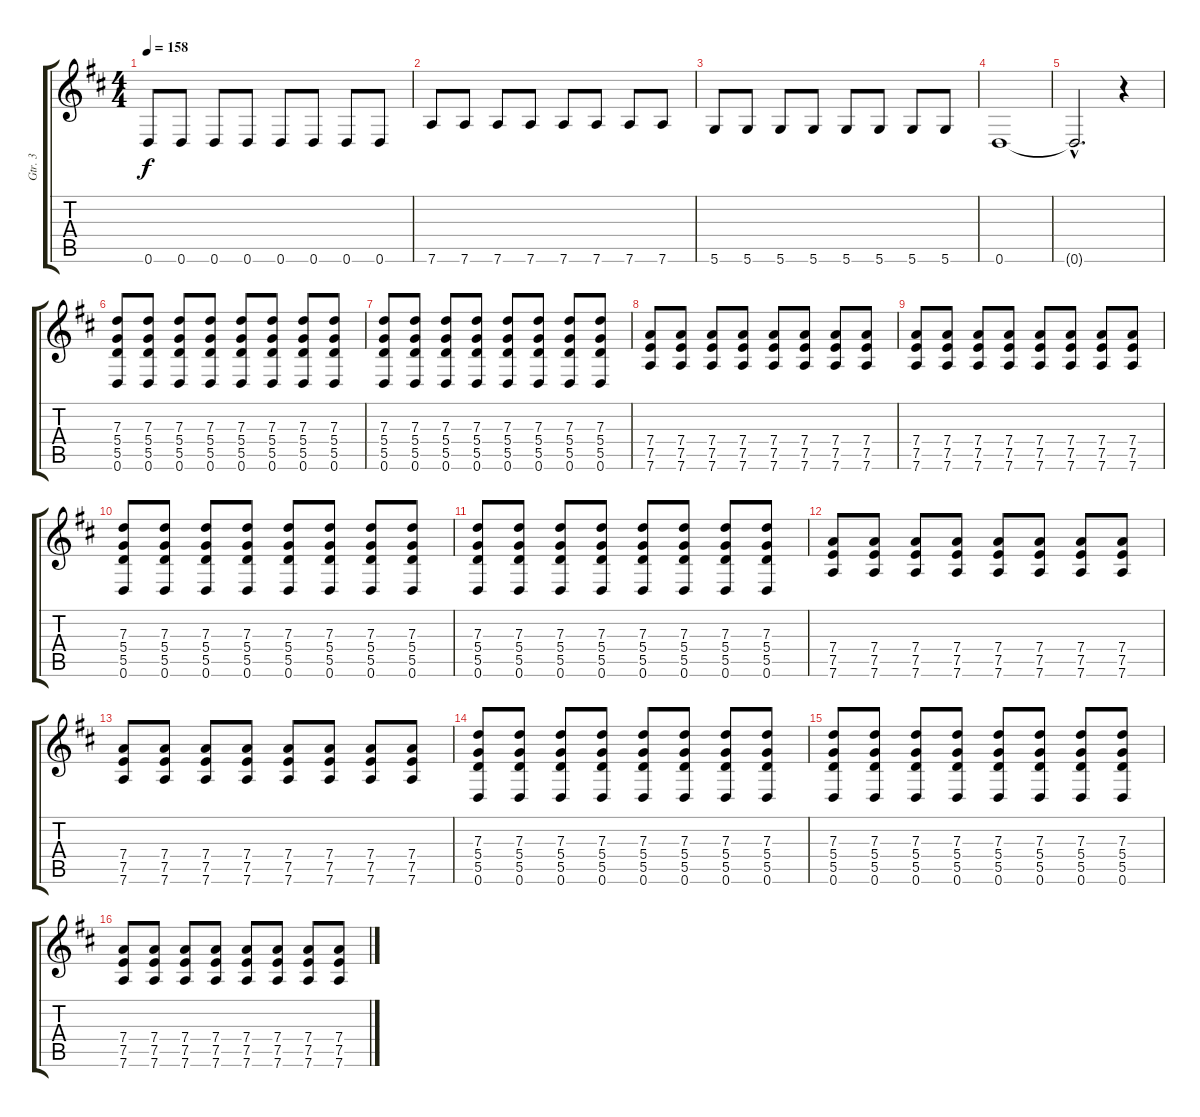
\track ("Gtr. 3" "Gtr. 3") {instrument distortionguitar}
\staff {score tabs}
\tuning (E4 B3 G3 D3 A2 D2) {hide}
\ts (4 4)
\tempo 158
\clef g2
\ks d
0.6.8{dy f} 0.6.8 0.6.8 0.6.8 0.6.8 0.6.8 0.6.8 0.6.8 |
7.6.8 7.6.8 7.6.8 7.6.8 7.6.8 7.6.8 7.6.8 7.6.8 |
5.6.8 5.6.8 5.6.8 5.6.8 5.6.8 5.6.8 5.6.8 5.6.8 |
0.6.1 |
0.6{hac t}.2{d} r.4 |
(7.3 5.4 5.5 0.6).8{volume 12} (7.3 5.4 5.5 0.6).8 (7.3 5.4 5.5 0.6).8 (7.3 5.4 5.5 0.6).8 (7.3 5.4 5.5 0.6).8 (7.3 5.4 5.5 0.6).8 (7.3 5.4 5.5 0.6).8 (7.3 5.4 5.5 0.6).8 |
(7.3 5.4 5.5 0.6).8 (7.3 5.4 5.5 0.6).8 (7.3 5.4 5.5 0.6).8 (7.3 5.4 5.5 0.6).8 (7.3 5.4 5.5 0.6).8 (7.3 5.4 5.5 0.6).8 (7.3 5.4 5.5 0.6).8 (7.3 5.4 5.5 0.6).8 |
(7.4 7.5 7.6).8 (7.4 7.5 7.6).8 (7.4 7.5 7.6).8 (7.4 7.5 7.6).8 (7.4 7.5 7.6).8 (7.4 7.5 7.6).8 (7.4 7.5 7.6).8 (7.4 7.5 7.6).8 |
(7.4 7.5 7.6).8 (7.4 7.5 7.6).8 (7.4 7.5 7.6).8 (7.4 7.5 7.6).8 (7.4 7.5 7.6).8 (7.4 7.5 7.6).8 (7.4 7.5 7.6).8 (7.4 7.5 7.6).8 |
(7.3 5.4 5.5 0.6).8 (7.3 5.4 5.5 0.6).8 (7.3 5.4 5.5 0.6).8 (7.3 5.4 5.5 0.6).8 (7.3 5.4 5.5 0.6).8 (7.3 5.4 5.5 0.6).8 (7.3 5.4 5.5 0.6).8 (7.3 5.4 5.5 0.6).8 |
(7.3 5.4 5.5 0.6).8 (7.3 5.4 5.5 0.6).8 (7.3 5.4 5.5 0.6).8 (7.3 5.4 5.5 0.6).8 (7.3 5.4 5.5 0.6).8 (7.3 5.4 5.5 0.6).8 (7.3 5.4 5.5 0.6).8 (7.3 5.4 5.5 0.6).8 |
(7.4 7.5 7.6).8 (7.4 7.5 7.6).8 (7.4 7.5 7.6).8 (7.4 7.5 7.6).8 (7.4 7.5 7.6).8 (7.4 7.5 7.6).8 (7.4 7.5 7.6).8 (7.4 7.5 7.6).8 |
(7.4 7.5 7.6).8 (7.4 7.5 7.6).8 (7.4 7.5 7.6).8 (7.4 7.5 7.6).8 (7.4 7.5 7.6).8 (7.4 7.5 7.6).8 (7.4 7.5 7.6).8 (7.4 7.5 7.6).8 |
(7.3 5.4 5.5 0.6).8 (7.3 5.4 5.5 0.6).8 (7.3 5.4 5.5 0.6).8 (7.3 5.4 5.5 0.6).8 (7.3 5.4 5.5 0.6).8 (7.3 5.4 5.5 0.6).8 (7.3 5.4 5.5 0.6).8 (7.3 5.4 5.5 0.6).8 |
(7.3 5.4 5.5 0.6).8 (7.3 5.4 5.5 0.6).8 (7.3 5.4 5.5 0.6).8 (7.3 5.4 5.5 0.6).8 (7.3 5.4 5.5 0.6).8 (7.3 5.4 5.5 0.6).8 (7.3 5.4 5.5 0.6).8 (7.3 5.4 5.5 0.6).8 |
(7.4 7.5 7.6).8 (7.4 7.5 7.6).8 (7.4 7.5 7.6).8 (7.4 7.5 7.6).8 (7.4 7.5 7.6).8 (7.4 7.5 7.6).8 (7.4 7.5 7.6).8 (7.4 7.5 7.6).8
